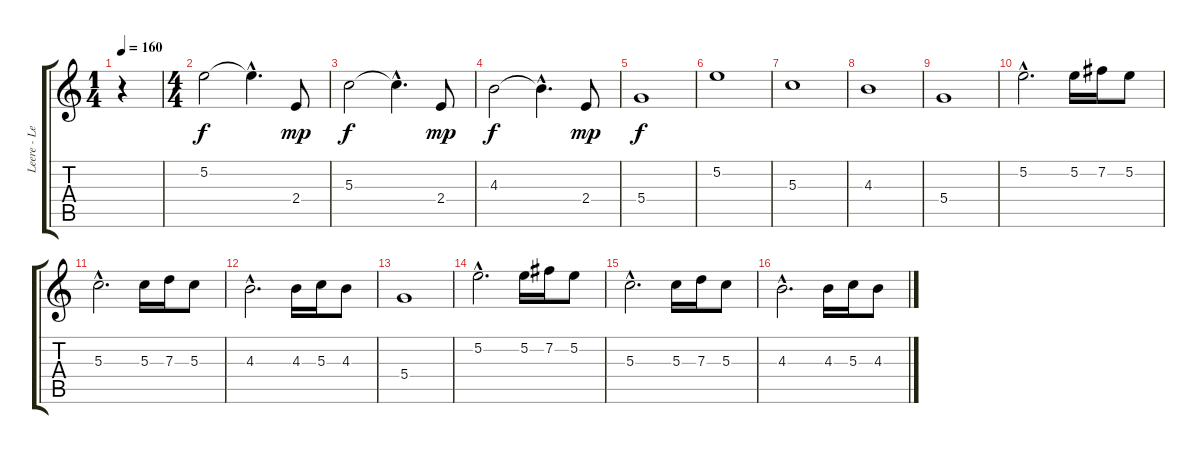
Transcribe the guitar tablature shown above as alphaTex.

\track ("Leere - Lead Guitar" "Leere - Le") {instrument distortionguitar}
\staff {score tabs}
\tuning (E4 B3 G3 D3 A2 E2) {hide}
\ts (1 4)
\tempo 160
\tempo 70
\tempo 160
\clef g2
\ks c
r.4{dy f instrument distortionguitar} |
\ts (4 4)
5.2.2{instrument electricguitarjazz} 5.2{hac t}.4{d} 2.4.8{dy mp} |
5.3.2{dy f} 5.3{hac t}.4{d} 2.4.8{dy mp} |
4.3.2{dy f} 4.3{hac t}.4{d} 2.4.8{dy mp} |
5.4.1{dy f} |
5.2.1 |
5.3.1 |
4.3.1 |
5.4.1 |
5.2{hac}.2{d} 5.2.16 7.2.16 5.2.8 |
5.3{hac}.2{d} 5.3.16 7.3.16 5.3.8 |
4.3{hac}.2{d} 4.3.16 5.3.16 4.3.8 |
5.4.1 |
5.2{hac}.2{d} 5.2.16 7.2.16 5.2.8 |
5.3{hac}.2{d} 5.3.16 7.3.16 5.3.8 |
4.3{hac}.2{d} 4.3.16 5.3.16 4.3.8
